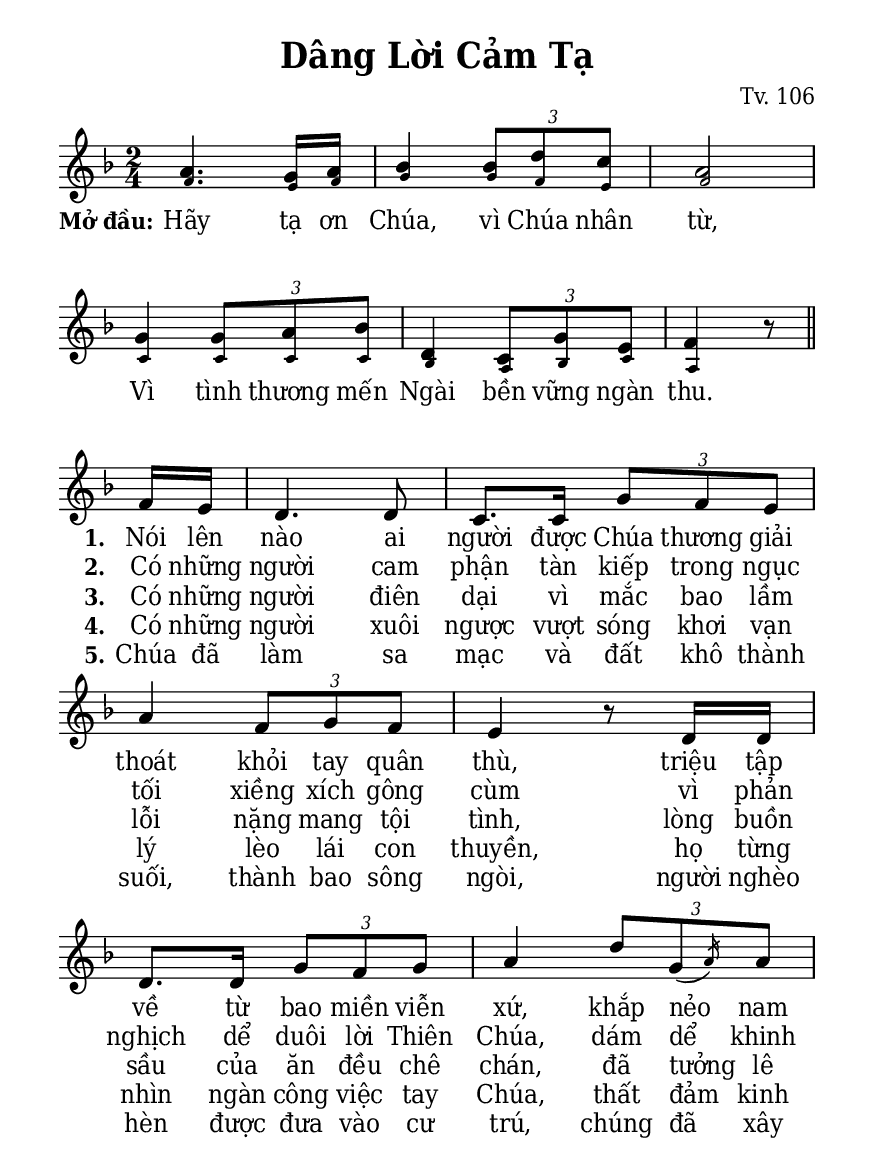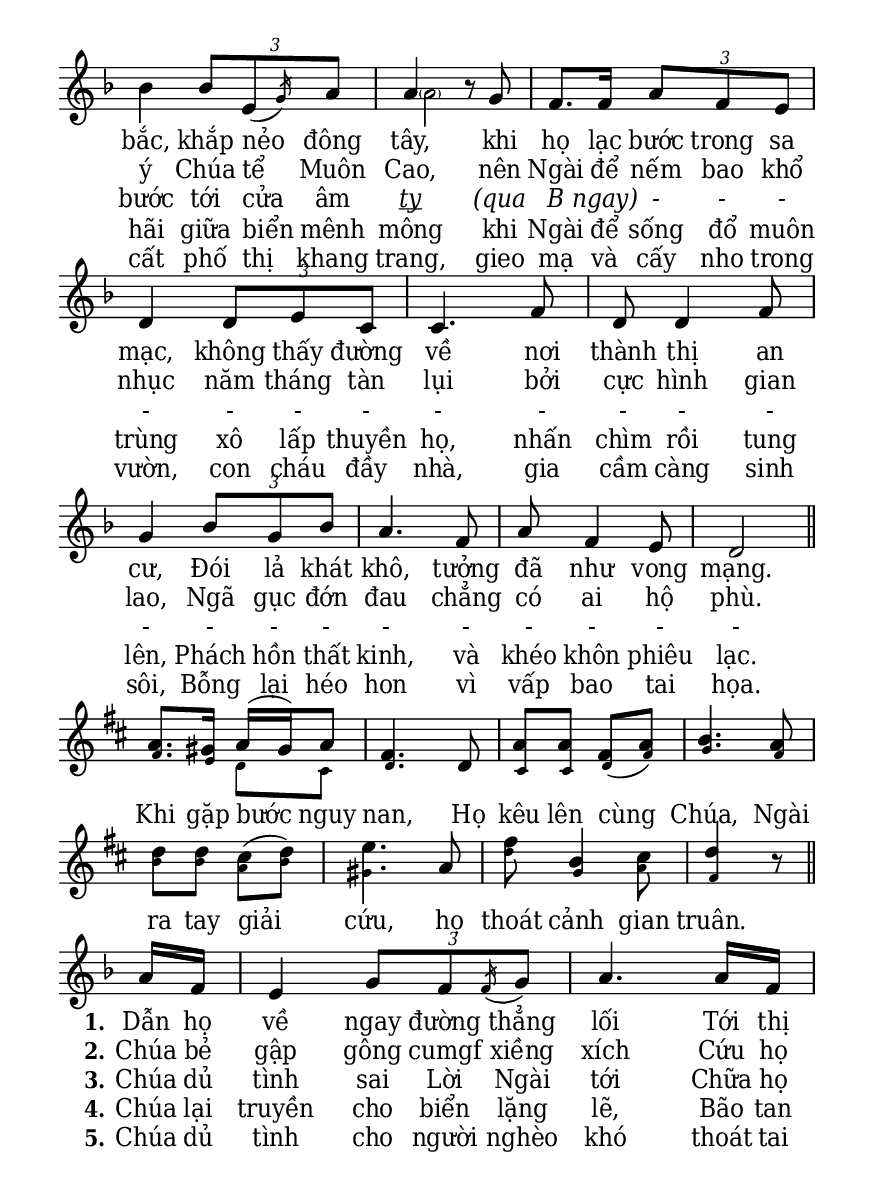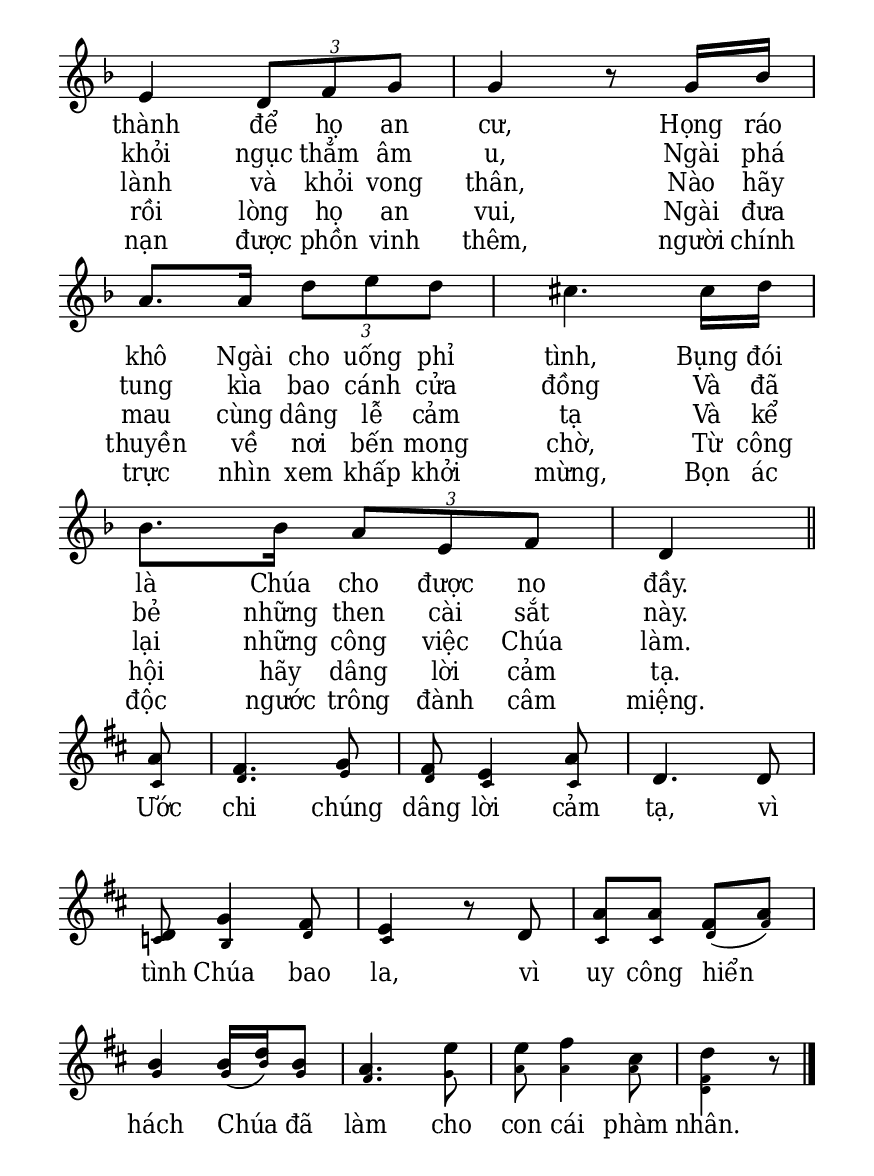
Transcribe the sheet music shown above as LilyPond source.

% Cài đặt chung\
\version "2.22.1"
\include "english.ly"

\header {
  title = "Dâng Lời Cảm Tạ"
  composer = "Tv. 106"
  %arranger = "Lm. Kim Long"
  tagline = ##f
}

% Nhạc phiên khúc
nhacPhienKhucSop = \relative c'' {
  a4. g16 a |
  bf4 \tuplet 3/2 { bf8 d c } |
  a2 |
  g4 \tuplet 3/2 { g8 a bf } |
  d,4 \tuplet 3/2 { c8 g' e } |
  f4 r8 \bar "||" \break
  
  f16 e |
  d4. d8 |
  c8. c16 \tuplet 3/2 { g'8 f e } |
  a4 \tuplet 3/2 { f8 g f } |
  e4 r8 d16 d |
  d8. d16 \tuplet 3/2 { g8 f g } |
  a4 \tuplet 3/2 { d8
    \afterGrace g,8 ({
      \override Flag.stroke-style = #"grace"
      a16)}
    \revert Flag.stroke-style
    a8 }
  bf4 \tuplet 3/2 { bf8
    \afterGrace e,8 ({
      \override Flag.stroke-style = #"grace"
      g16)}
    \revert Flag.stroke-style
    a8
  }
  <<
    {
      \voiceOne
      a4
      \tweak extra-offset #'(1 . -2) r8
      g
    }
    \new Voice = "splitpart" {
      \voiceTwo
      \once \override NoteColumn.force-hshift = #1.2
      \tweak font-size #-2
      \parenthesize
      a2
    }
  >>
  \oneVoice
  f8. f16 \tuplet 3/2 { a8 f e } |
  d4 \tuplet 3/2 { d8 e c } |
  c4. f8 |
  d d4 f8 |
  g4 \tuplet 3/2 { bf8 g bf } |
  a4. f8 |
  a f4 e8 |
  d2 \bar "||" \break
  
  \set Staff.explicitKeySignatureVisibility = #end-of-line-invisible
  \set Staff.printKeyCancellation = ##f
  \key d \major
  a'8. gs16 a (gs) a8 |
  fs4. d8 |
  a' a fs (a) |
  b4. a8 |
  d d cs (d) |
  e4. a,8 |
  fs' b,4 cs8 |
  \partial 4. d4 r8 \bar "||" \break
  
  \key f \major
  \partial 8 a16 f |
  e4 \tuplet 3/2 { g8 f \slashedGrace { f16 ( } g8) } |
  a4. a16 f |
  e4 \tuplet 3/2 { d8 f g } |
  g4 r8 g16 bf |
  a8. a16 \tuplet 3/2 { d8 e d } |
  cs4. cs16 d |
  bf8. bf16 \tuplet 3/2 { a8 e f } |
  \partial 4 d4 \bar "||" \break
  
  \key d \major
  \partial 8 a'8 |
  fs4. g8 |
  fs e4 a8 |
  d,4. d8 |
  d g4 fs8 |
  e4 r8 d |
  a' a fs (a) |
  b4 b16 (d) b8 |
  a4. e'8 |
  e fs4 cs8 |
  \stemDown d4 r8 \bar "|."
}

nhacPhienKhucAlto = \relative c' {
  f4. e16 f |
  g4 \tuplet 3/2 { g8 f e } |
  f2 |
  c4 \tuplet 3/2 { c8 c c } |
  bf4 \tuplet 3/2 { a8 bf c } |
  a4 r8
  
  r |
  R2*16
  
  \set Staff.explicitKeySignatureVisibility = #end-of-line-invisible
  \set Staff.printKeyCancellation = ##f
  \key d \major
  fs'8. e16 d8 [cs] |
  d4. d8 |
  cs cs d (fs) |
  g4. fs8 |
  b b a (b) |
  gs4. a8 |
  d g,4 a8 |
  fs4 r8
  
  r |
  R2*7
  r4
  
  \key d \major
  cs8 |
  d4. e8 |
  d cs4 cs8 |
  d4. d8 |
  c! b4 d8 |
  cs4 r8 d |
  cs cs d (fs) |
  g4 g16 (b) g8 |
  fs4. g8 |
  a a4 a8 |
  <fs d>4 r8
}

% Lời phiên khúc
loiPhienKhucSop = \lyrics {
  \set stanza = "Mở đầu:"
  Hãy tạ ơn Chúa, vì Chúa nhân từ,
  Vì tình thương mến Ngài bền vững ngàn thu.
  <<
    {
      \set stanza = "1."
      Nói lên nào ai người được Chúa thương
      giải thoát khỏi tay quân thù,
      triệu tập về từ bao miền viễn xứ,
      khắp nẻo nam bắc, khắp nẻo đông tây,
      khi họ lạc bước trong sa mạc,
      không thấy đường về nơi thành thị an cư,
      Đói lả khát khô, tưởng đã như vong mạng.
    }
    \new Lyrics {
	    \set associatedVoice = "beSop"
	    \set stanza = "2."
	    Có những người cam phận tàn kiếp trong ngục tối
	    xiềng xích gông cùm vì phản nghịch dể duôi lời Thiên Chúa,
	    dám dể khinh ý Chúa tể Muôn Cao,
	    nên Ngài để nếm bao khổ nhục năm tháng tàn lụi
	    bởi cực hình gian lao,
	    Ngã gục đớn đau chẳng có ai hộ phù.
    }
    \new Lyrics {
	    \set associatedVoice = "beSop"
	    \set stanza = "3."
	    Có những người điên dại vì mắc bao lầm lỗi nặng mang tội tình,
	    lòng buồn sầu của ăn đều chê chán,
	    đã tưởng lê bước tới cửa âm
	    \markup { \italic \underline "ty" }
	    \override Lyrics.LyricText.font-shape = #'italic
	    (qua B ngay)
	    \repeat unfold 22 { - }
    }
    \new Lyrics {
	    \set associatedVoice = "beSop"
	    \set stanza = "4."
	    Có những người xuôi ngược vượt sóng khơi vạn lý
	    lèo lái con thuyền,
	    họ từng nhìn ngàn công việc tay Chúa,
	    thất đảm kinh hãi giữa biển mênh mông
	    khi Ngài để sống đổ muôn trùng xô lấp thuyền họ,
	    nhấn chìm rồi tung lên,
	    Phách hồn thất kinh, và khéo khôn phiêu lạc.
    }
    \new Lyrics {
	    \set associatedVoice = "beSop"
	    \set stanza = "5."
	    Chúa đã làm sa mạc và đất khô thành suối,
	    thành bao sông ngòi, người nghèo hèn được đưa vào cư trú,
	    chúng đã xây cất phố thị khang trang,
	    gieo mạ và cấy nho trong vườn, con cháu đầy nhà,
	    gia cầm càng sinh sôi,
	    Bỗng lại héo hon vì vấp bao tai họa.
    }
  >>
  
  Khi gặp bước nguy nan,
  Họ kêu lên cùng Chúa,
  Ngài ra tay giải cứu,
  họ thoát cảnh gian truân.
  <<
    {
      \set stanza = "1."
      Dẫn họ về ngay đường thẳng lối
      Tới thị thành để họ an cư,
      Họng ráo khô Ngài cho uống phỉ tình,
      Bụng đói là Chúa cho được no đầy.
    }
    \new Lyrics {
	    \set associatedVoice = "beSop"
	    \set stanza = "2."
	    Chúa bẻ gập gông cumgf xiềng xích
	    Cứu họ khỏi ngục thẳm âm u,
	    Ngài phá tung kìa bao cánh cửa đồng
	    Và đã bẻ những then cài sắt này.
    }
    \new Lyrics {
	    \set associatedVoice = "beSop"
	    \set stanza = "3."
	    Chúa dủ tình sai Lời Ngài tới
	    Chữa họ lành và khỏi vong thân,
	    Nào hãy mau cùng dâng lễ cảm tạ
	    Và kể lại những công việc Chúa làm.
    }
    \new Lyrics {
	    \set associatedVoice = "beSop"
	    \set stanza = "4."
	    Chúa lại truyền cho biển lặng lẽ,
	    Bão tan rồi lòng họ an vui,
	    Ngài đưa thuyền về nơi bến mong chờ,
	    Từ công hội hãy dâng lời cảm tạ.
    }
    \new Lyrics {
	    \set associatedVoice = "beSop"
	    \set stanza = "5."
	    Chúa dủ tình cho người nghèo khó thoát tai nạn
	    được phồn vinh thêm,
	    người chính trực nhìn xem khấp khởi mừng,
	    Bọn ác độc ngước trông đành câm miệng.
    }
  >>
  
  Ước chi chúng dâng lời cảm tạ,
  vì tình Chúa bao la,
  vì uy công hiển hách Chúa đã làm cho con cái phàm nhân.
}

% Dàn trang
\paper {
  #(set-paper-size "a5")
  top-margin = 10\mm
  bottom-margin = 10\mm
  left-margin = 10\mm
  right-margin = 10\mm
  indent = #0
  #(define fonts
	 (make-pango-font-tree "Deja Vu Serif Condensed"
	 		       "Deja Vu Serif Condensed"
			       "Deja Vu Serif Condensed"
			       (/ 20 20)))
  print-page-number = ##f
  page-count = #3
}

TongNhip = {
  \key f \major \time 2/4
  \set Timing.beamExceptions = #'()
  \set Timing.baseMoment = #(ly:make-moment 1/4)
}

% Đổi kích thước nốt cho bè phụ
notBePhu =
#(define-music-function (font-size music) (number? ly:music?)
   (for-some-music
     (lambda (m)
       (if (music-is-of-type? m 'rhythmic-event)
           (begin
             (set! (ly:music-property m 'tweaks)
                   (cons `(font-size . ,font-size)
                         (ly:music-property m 'tweaks)))
             #t)
           #f))
     music)
   music)

\score {
  \new ChoirStaff <<
    \new Staff \with {
        \consists "Merge_rests_engraver"
        printPartCombineTexts = ##f
      }
      <<
      \new Voice \TongNhip \partCombine 
        \nhacPhienKhucSop
        \notBePhu -3 { \nhacPhienKhucAlto }
      \new NullVoice = beSop \nhacPhienKhucSop
      \new Lyrics \lyricsto beSop \loiPhienKhucSop
      >>
  >>
  \layout {
    \override Lyrics.LyricSpace.minimum-distance = #0.6
    \override Score.BarNumber.break-visibility = ##(#f #f #f)
    \override Score.SpacingSpanner.uniform-stretching = ##t
  } 
}
